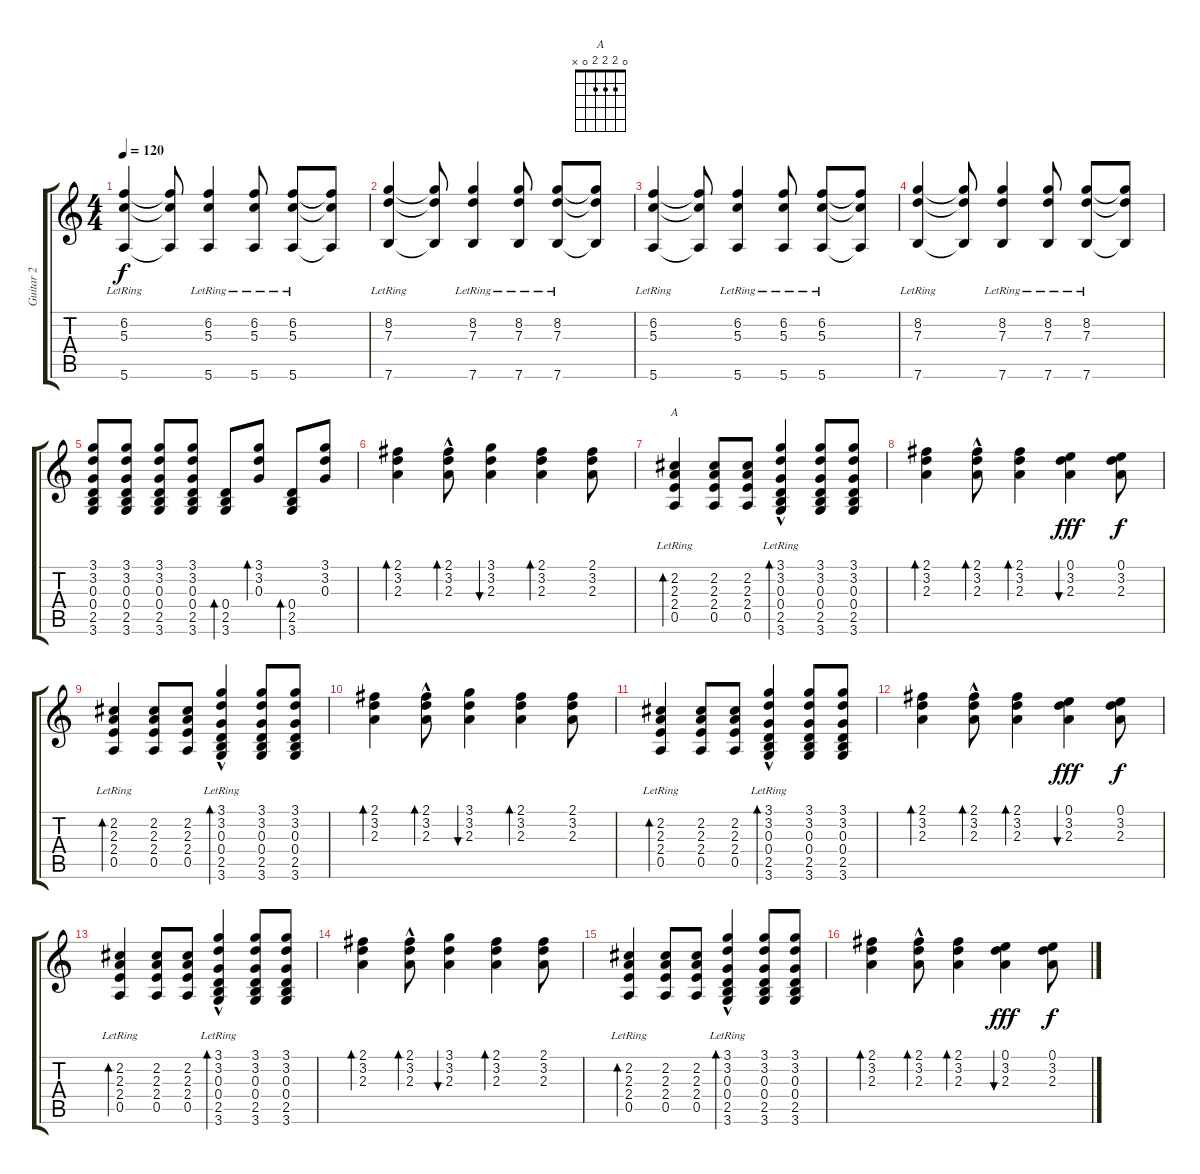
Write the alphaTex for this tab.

\track ("Guitar 2" "Guitar 2") {instrument acousticguitarsteel}
\staff {score tabs}
\tuning (E4 B3 G3 D3 A2 E2) {hide}
\chord ("A" 0 2 2 2 0 x)
\ts (4 4)
\tempo 120
\clef g2
\ks c
(6.2{lr} 5.3{lr} 5.6{lr}).4{dy f} (6.2{t} 5.3{t} 5.6{t}).8 (6.2{lr} 5.3{lr} 5.6{lr}).4 (6.2{lr} 5.3{lr} 5.6{lr}).8 (6.2{lr} 5.3{lr} 5.6{lr}).8 (6.2{t} 5.3{t} 5.6{t}).8 |
(8.2{lr} 7.3{lr} 7.6{lr}).4 (8.2{t} 7.3{t} 7.6{t}).8 (8.2{lr} 7.3{lr} 7.6{lr}).4 (8.2{lr} 7.3{lr} 7.6{lr}).8 (8.2{lr} 7.3{lr} 7.6{lr}).8 (8.2{t} 7.3{t} 7.6{t}).8 |
(6.2{lr} 5.3{lr} 5.6{lr}).4 (6.2{t} 5.3{t} 5.6{t}).8 (6.2{lr} 5.3{lr} 5.6{lr}).4 (6.2{lr} 5.3{lr} 5.6{lr}).8 (6.2{lr} 5.3{lr} 5.6{lr}).8 (6.2{t} 5.3{t} 5.6{t}).8 |
(8.2{lr} 7.3{lr} 7.6{lr}).4 (8.2{t} 7.3{t} 7.6{t}).8 (8.2{lr} 7.3{lr} 7.6{lr}).4 (8.2{lr} 7.3{lr} 7.6{lr}).8 (8.2{lr} 7.3{lr} 7.6{lr}).8 (8.2{t} 7.3{t} 7.6{t}).8 |
(3.1 3.2 0.3 0.4 2.5 3.6).8 (3.1 3.2 0.3 0.4 2.5 3.6).8 (3.1 3.2 0.3 0.4 2.5 3.6).8 (3.1 3.2 0.3 0.4 2.5 3.6).8 (0.4 2.5 3.6).8{bd 30} (3.1 3.2 0.3).8{bd 30} (0.4 2.5 3.6).8{bd 30} (3.1 3.2 0.3).8 |
(2.1 3.2 2.3).4{bd 60} (2.1 3.2{hac} 2.3).8{bd 30} (3.1 3.2 2.3).4{bu 30} (2.1 3.2 2.3).4{bd 60} (2.1 3.2 2.3).8 |
(2.2{lr} 2.3{lr} 2.4{lr} 0.5{lr}).4{bd 30 ch "A"} (2.2 2.3 2.4 0.5).8 (2.2 2.3 2.4 0.5).8 (3.1{lr} 3.2{lr} 0.3{lr} 0.4{hac lr} 2.5{lr} 3.6{lr}).4{bd 30} (3.1 3.2 0.3 0.4 2.5 3.6).8 (3.1 3.2 0.3 0.4 2.5 3.6).8 |
(2.1 3.2 2.3).4{bd 60} (2.1 3.2{hac} 2.3).8{bd 30} (2.1 3.2 2.3).4{bd 30} (0.1 3.2 2.3).4{bu 30 dy fff} (0.1 3.2 2.3).8{dy f} |
(2.2{lr} 2.3{lr} 2.4{lr} 0.5{lr}).4{bd 30} (2.2 2.3 2.4 0.5).8 (2.2 2.3 2.4 0.5).8 (3.1{lr} 3.2{lr} 0.3{lr} 0.4{hac lr} 2.5{lr} 3.6{lr}).4{bd 30} (3.1 3.2 0.3 0.4 2.5 3.6).8 (3.1 3.2 0.3 0.4 2.5 3.6).8 |
(2.1 3.2 2.3).4{bd 60} (2.1 3.2{hac} 2.3).8{bd 30} (3.1 3.2 2.3).4{bu 30} (2.1 3.2 2.3).4{bd 60} (2.1 3.2 2.3).8 |
(2.2{lr} 2.3{lr} 2.4{lr} 0.5{lr}).4{bd 30} (2.2 2.3 2.4 0.5).8 (2.2 2.3 2.4 0.5).8 (3.1{lr} 3.2{lr} 0.3{lr} 0.4{hac lr} 2.5{lr} 3.6{lr}).4{bd 30} (3.1 3.2 0.3 0.4 2.5 3.6).8 (3.1 3.2 0.3 0.4 2.5 3.6).8 |
(2.1 3.2 2.3).4{bd 60} (2.1 3.2{hac} 2.3).8{bd 30} (2.1 3.2 2.3).4{bd 30} (0.1 3.2 2.3).4{bu 30 dy fff} (0.1 3.2 2.3).8{dy f} |
(2.2{lr} 2.3{lr} 2.4{lr} 0.5{lr}).4{bd 30} (2.2 2.3 2.4 0.5).8 (2.2 2.3 2.4 0.5).8 (3.1{lr} 3.2{lr} 0.3{lr} 0.4{hac lr} 2.5{lr} 3.6{lr}).4{bd 30} (3.1 3.2 0.3 0.4 2.5 3.6).8 (3.1 3.2 0.3 0.4 2.5 3.6).8 |
(2.1 3.2 2.3).4{bd 60} (2.1 3.2{hac} 2.3).8{bd 30} (3.1 3.2 2.3).4{bu 30} (2.1 3.2 2.3).4{bd 60} (2.1 3.2 2.3).8 |
(2.2{lr} 2.3{lr} 2.4{lr} 0.5{lr}).4{bd 30} (2.2 2.3 2.4 0.5).8 (2.2 2.3 2.4 0.5).8 (3.1{lr} 3.2{lr} 0.3{lr} 0.4{hac lr} 2.5{lr} 3.6{lr}).4{bd 30} (3.1 3.2 0.3 0.4 2.5 3.6).8 (3.1 3.2 0.3 0.4 2.5 3.6).8 |
(2.1 3.2 2.3).4{bd 60} (2.1 3.2{hac} 2.3).8{bd 30} (2.1 3.2 2.3).4{bd 30} (0.1 3.2 2.3).4{bu 30 dy fff} (0.1 3.2 2.3).8{dy f}
